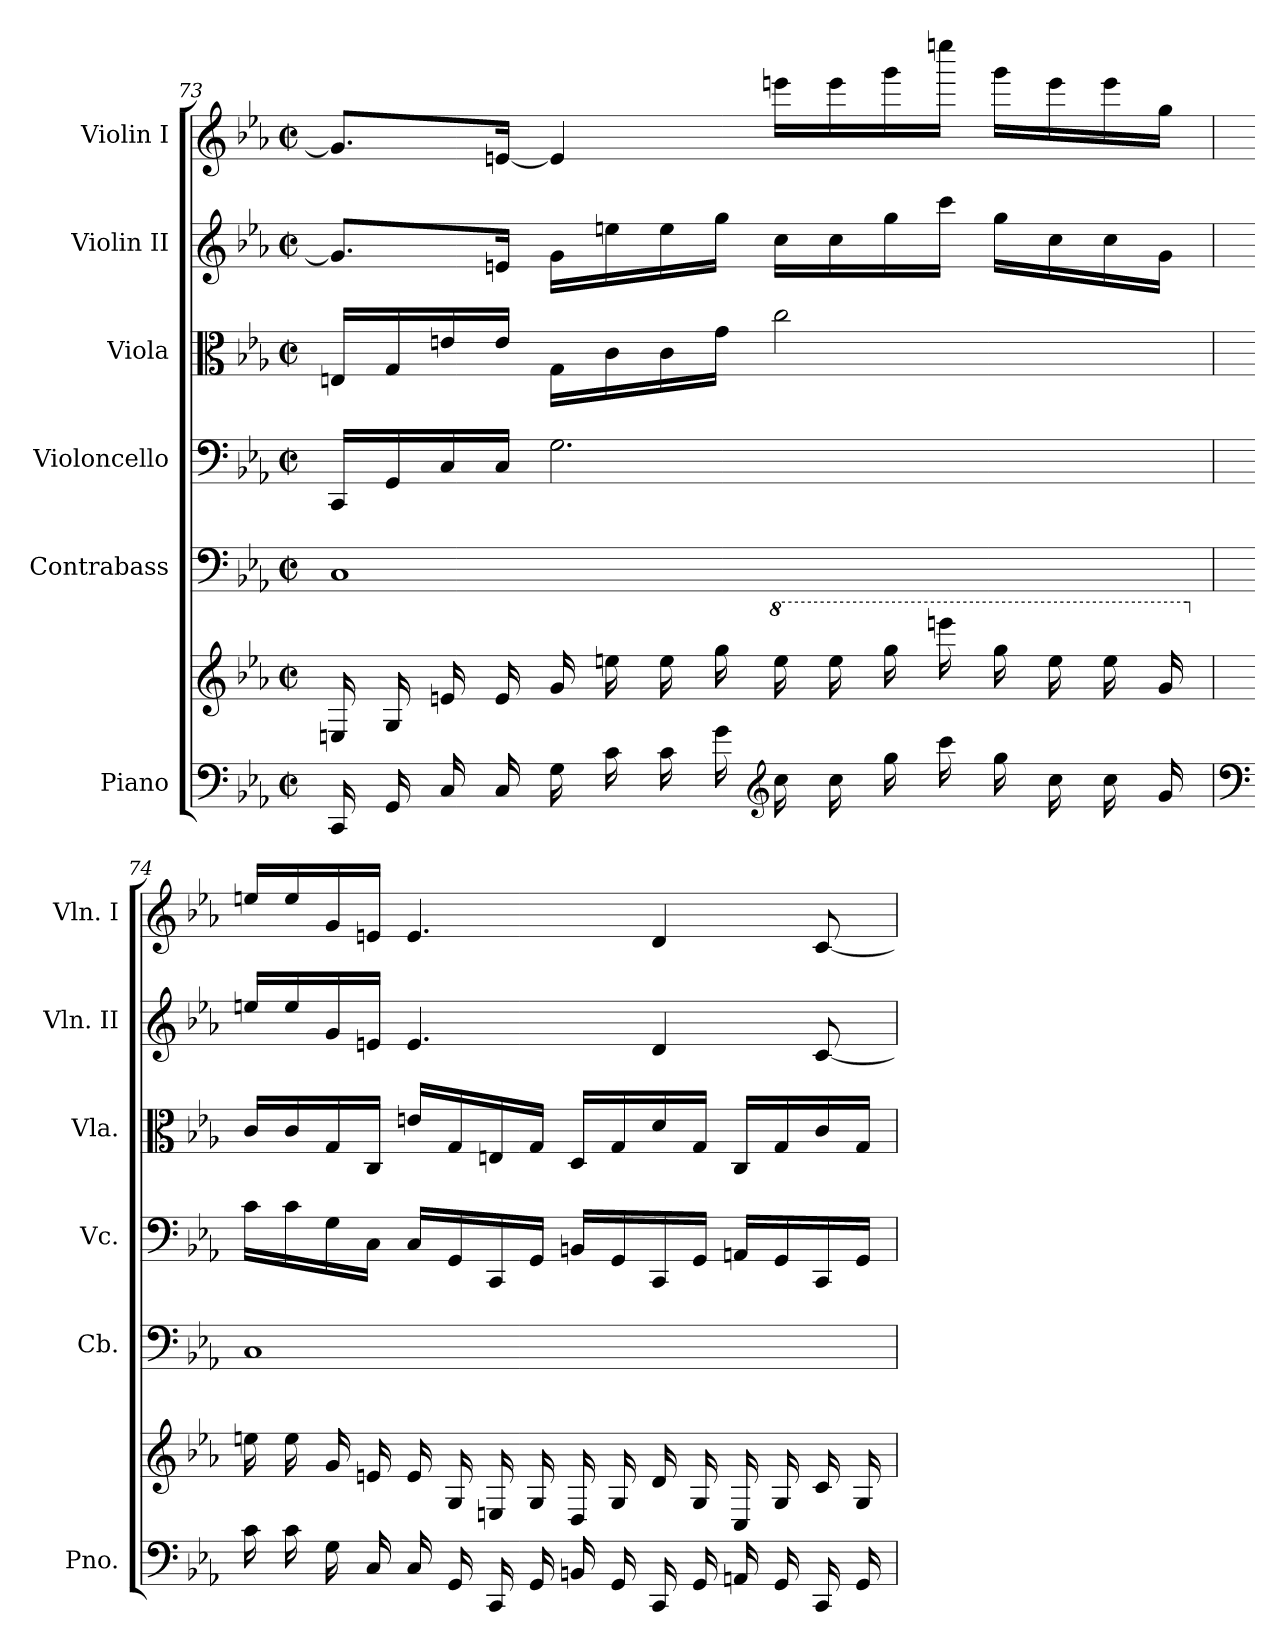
**kern	**kern	**kern	**kern	**kern	**kern	**kern
*part6	*part6	*part5	*part4	*part3	*part2	*part1
*staff7	*staff6	*staff5	*staff4	*staff3	*staff2	*staff1
*I"Piano	*	*I"Contrabass	*I"Violoncello	*I"Viola	*I"Violin II	*I"Violin I
*I'Pno.	*	*I'Cb.	*I'Vc.	*I'Vla.	*I'Vln. II	*I'Vln. I
!!LO:LB:g=z
*clefF4	*clefG2	*clefF4	*clefF4	*clefC3	*clefG2	*clefG2
*	*	*ITrd7c12	*	*	*	*
*k[b-e-a-]	*k[b-e-a-]	*k[b-e-a-]	*k[b-e-a-]	*k[b-e-a-]	*k[b-e-a-]	*k[b-e-a-]
*M2/2	*M2/2	*M2/2	*M2/2	*M2/2	*M2/2	*M2/2
*met(c|)	*met(c|)	*met(c|)	*met(c|)	*met(c|)	*met(c|)	*met(c|)
=73	=73	=73	=73	=73	=73	=73
16CC/	16En/	1CC	16CC/LL	16En/LL	8.g/L]	8.g/L]
16GG/	16G/	.	16GG/	16G/	.	.
16C/	16en/	.	16C/	16en/	.	.
16C/	16e/	.	16C/JJ	16e/JJ	16en/Jk	[16en/Jk
16G\	16g/	.	2.G\	16G\LL	16g\LL	4e/]
16c\	16een\	.	.	16c\	16een\	.
16c\	16ee\	.	.	16c\	16ee\	.
16g\	16gg\	.	.	16g\JJ	16gg\JJ	.
*clefG2	*	*	*	*	*	*
*	*8va	*	*	*	*	*
16cc\	16eee\	.	.	2cc\	16cc\LL	16eeen\LL
16cc\	16eee\	.	.	.	16cc\	16eee\
16gg\	16ggg\	.	.	.	16gg\	16ggg\
16ccc\	16eeeen\	.	.	.	16ccc\JJ	16eeeen\JJ
16gg\	16ggg\	.	.	.	16gg\LL	16ggg\LL
16cc\	16eee\	.	.	.	16cc\	16eee\
16cc\	16eee\	.	.	.	16cc\	16eee\
16g/	16gg/	.	.	.	16g\JJ	16gg\JJ
=74	=74	=74	=74	=74	=74	=74
*clefF4	*	*	*	*	*	*
*	*X8va	*	*	*	*	*
16c\	16een\	1CC	16c\LL	16c/LL	16een/LL	16een/LL
16c\	16ee\	.	16c\	16c/	16ee/	16ee/
16G\	16g/	.	16G\	16G/	16g/	16g/
16C/	16en/	.	16C\JJ	16C/JJ	16en/JJ	16en/JJ
16C/	16e/	.	16C/LL	16en/LL	4.e/	4.e/
16GG/	16G/	.	16GG/	16G/	.	.
16CC/	16En/	.	16CC/	16En/	.	.
16GG/	16G/	.	16GG/JJ	16G/JJ	.	.
16BBn/	16D/	.	16BBn/LL	16D/LL	.	.
16GG/	16G/	.	16GG/	16G/	.	.
16CC/	16d/	.	16CC/	16d/	4d/	4d/
16GG/	16G/	.	16GG/JJ	16G/JJ	.	.
16AAn/	16C/	.	16AAn/LL	16C/LL	.	.
16GG/	16G/	.	16GG/	16G/	.	.
16CC/	16c/	.	16CC/	16c/	[8c/	[8c/
16GG/	16G/	.	16GG/JJ	16G/JJ	.	.
=	=	=	=	=	=	=
*-	*-	*-	*-	*-	*-	*-
